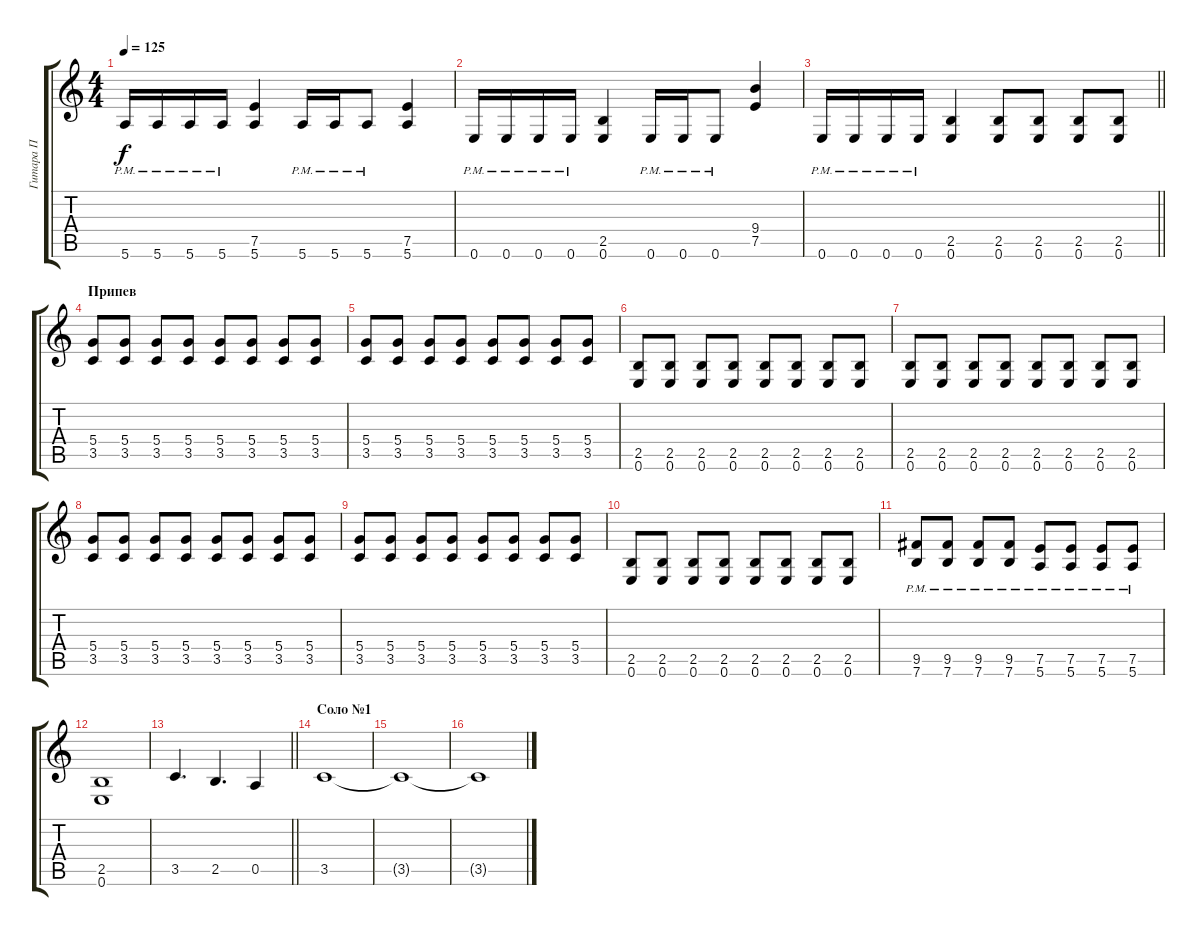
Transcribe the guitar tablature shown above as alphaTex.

\track ("Гитара П" "Гитара П") {instrument overdrivenguitar}
\staff {score tabs}
\tuning (E4 B3 G3 D3 A2 E2) {hide}
\ts (4 4)
\tempo 125
\clef g2
\ks c
5.6{pm}.16{dy f} 5.6{pm}.16 5.6{pm}.16 5.6{pm}.16 (7.5 5.6).4 5.6{pm}.16 5.6{pm}.16 5.6{pm}.8 (7.5 5.6).4 |
0.6{pm}.16 0.6{pm}.16 0.6{pm}.16 0.6{pm}.16 (2.5 0.6).4 0.6{pm}.16 0.6{pm}.16 0.6{pm}.8 (9.4 7.5).4 |
\barLineRight lightlight
0.6{pm}.16 0.6{pm}.16 0.6{pm}.16 0.6{pm}.16 (2.5 0.6).4 (2.5 0.6).8 (2.5 0.6).8 (2.5 0.6).8 (2.5 0.6).8 |
\section ("" "Припев")
(5.4 3.5).8 (5.4 3.5).8 (5.4 3.5).8 (5.4 3.5).8 (5.4 3.5).8 (5.4 3.5).8 (5.4 3.5).8 (5.4 3.5).8 |
(5.4 3.5).8 (5.4 3.5).8 (5.4 3.5).8 (5.4 3.5).8 (5.4 3.5).8 (5.4 3.5).8 (5.4 3.5).8 (5.4 3.5).8 |
(2.5 0.6).8 (2.5 0.6).8 (2.5 0.6).8 (2.5 0.6).8 (2.5 0.6).8 (2.5 0.6).8 (2.5 0.6).8 (2.5 0.6).8 |
(2.5 0.6).8 (2.5 0.6).8 (2.5 0.6).8 (2.5 0.6).8 (2.5 0.6).8 (2.5 0.6).8 (2.5 0.6).8 (2.5 0.6).8 |
(5.4 3.5).8 (5.4 3.5).8 (5.4 3.5).8 (5.4 3.5).8 (5.4 3.5).8 (5.4 3.5).8 (5.4 3.5).8 (5.4 3.5).8 |
(5.4 3.5).8 (5.4 3.5).8 (5.4 3.5).8 (5.4 3.5).8 (5.4 3.5).8 (5.4 3.5).8 (5.4 3.5).8 (5.4 3.5).8 |
(2.5 0.6).8 (2.5 0.6).8 (2.5 0.6).8 (2.5 0.6).8 (2.5 0.6).8 (2.5 0.6).8 (2.5 0.6).8 (2.5 0.6).8 |
(9.5{pm} 7.6{pm}).8 (9.5{pm} 7.6{pm}).8 (9.5{pm} 7.6{pm}).8 (9.5{pm} 7.6{pm}).8 (7.5{pm} 5.6{pm}).8 (7.5{pm} 5.6{pm}).8 (7.5{pm} 5.6{pm}).8 (7.5{pm} 5.6{pm}).8 |
(2.5 0.6).1 |
\barLineRight lightlight
3.5.4{d} 2.5.4{d} 0.5.4 |
\section ("" "Соло №1")
3.5.1{volume 0} |
3.5{t}.1 |
3.5{t}.1
